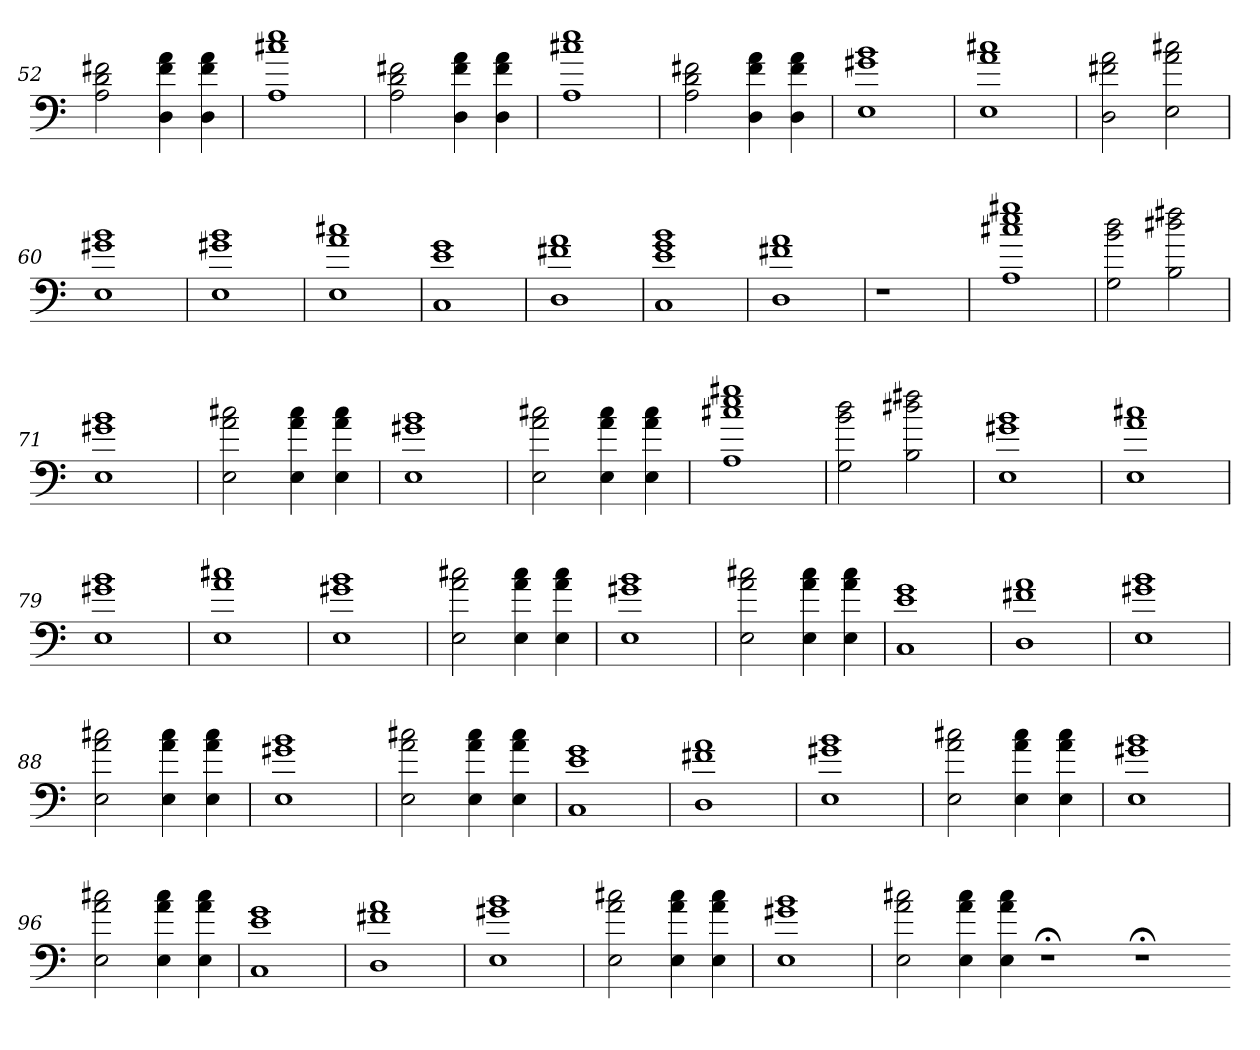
**kern
*part1
*staff1
=52
2A 2d 2f#X
4D 4f# 4a
4D 4f# 4a
=53
1A 1cc#X 1ee
=54
2A 2d 2f#X
4D 4f# 4a
4D 4f# 4a
=55
1A 1cc#X 1ee
=56
2A 2d 2f#X
4D 4f# 4a
4D 4f# 4a
=57
1E 1g#X 1b
=58
1E 1a 1cc#X
=59
2D 2f#X 2a
2E 2a 2cc#X
=60
1E 1g#X 1b
=61
1E 1g#X 1b
=62
1E 1a 1cc#X
=63
1C 1e 1g
=64
1D 1f#X 1a
=65
1C 1e 1g 1b
=66
1D 1f#X 1a
=67
1r
=68
1r
=69
1A 1cc#X 1ee 1gg#X
=70
2G 2b 2dd
2B 2dd#X 2ff#X
=71
1E 1g#X 1b
=72
2E 2a 2cc#X
4E 4a 4cc#
4E 4a 4cc#
=73
1E 1g#X 1b
=74
2E 2a 2cc#X
4E 4a 4cc#
4E 4a 4cc#
=75
1A 1cc#X 1ee 1gg#X
=76
2G 2b 2dd
2B 2dd#X 2ff#X
=77
1E 1g#X 1b
=78
1E 1a 1cc#X
=79
1E 1g#X 1b
=80
1E 1a 1cc#X
=81
1E 1g#X 1b
=82
2E 2a 2cc#X
4E 4a 4cc#
4E 4a 4cc#
=83
1E 1g#X 1b
=84
2E 2a 2cc#X
4E 4a 4cc#
4E 4a 4cc#
=85
1C 1e 1g
=86
1D 1f#X 1a
=87
1E 1g#X 1b
=88
2E 2a 2cc#X
4E 4a 4cc#
4E 4a 4cc#
=89
1E 1g#X 1b
=90
2E 2a 2cc#X
4E 4a 4cc#
4E 4a 4cc#
=91
1C 1e 1g
=92
1D 1f#X 1a
=93
1E 1g#X 1b
=94
2E 2a 2cc#X
4E 4a 4cc#
4E 4a 4cc#
=95
1E 1g#X 1b
=96
2E 2a 2cc#X
4E 4a 4cc#
4E 4a 4cc#
=97
1C 1e 1g
=98
1D 1f#X 1a
=99
1E 1g#X 1b
=100
2E 2a 2cc#X
4E 4a 4cc#
4E 4a 4cc#
=101
1E 1g#X 1b
=102
2E 2a 2cc#X
4E 4a 4cc#
4E 4a 4cc#
1r;<
1r;<
=-
*-
